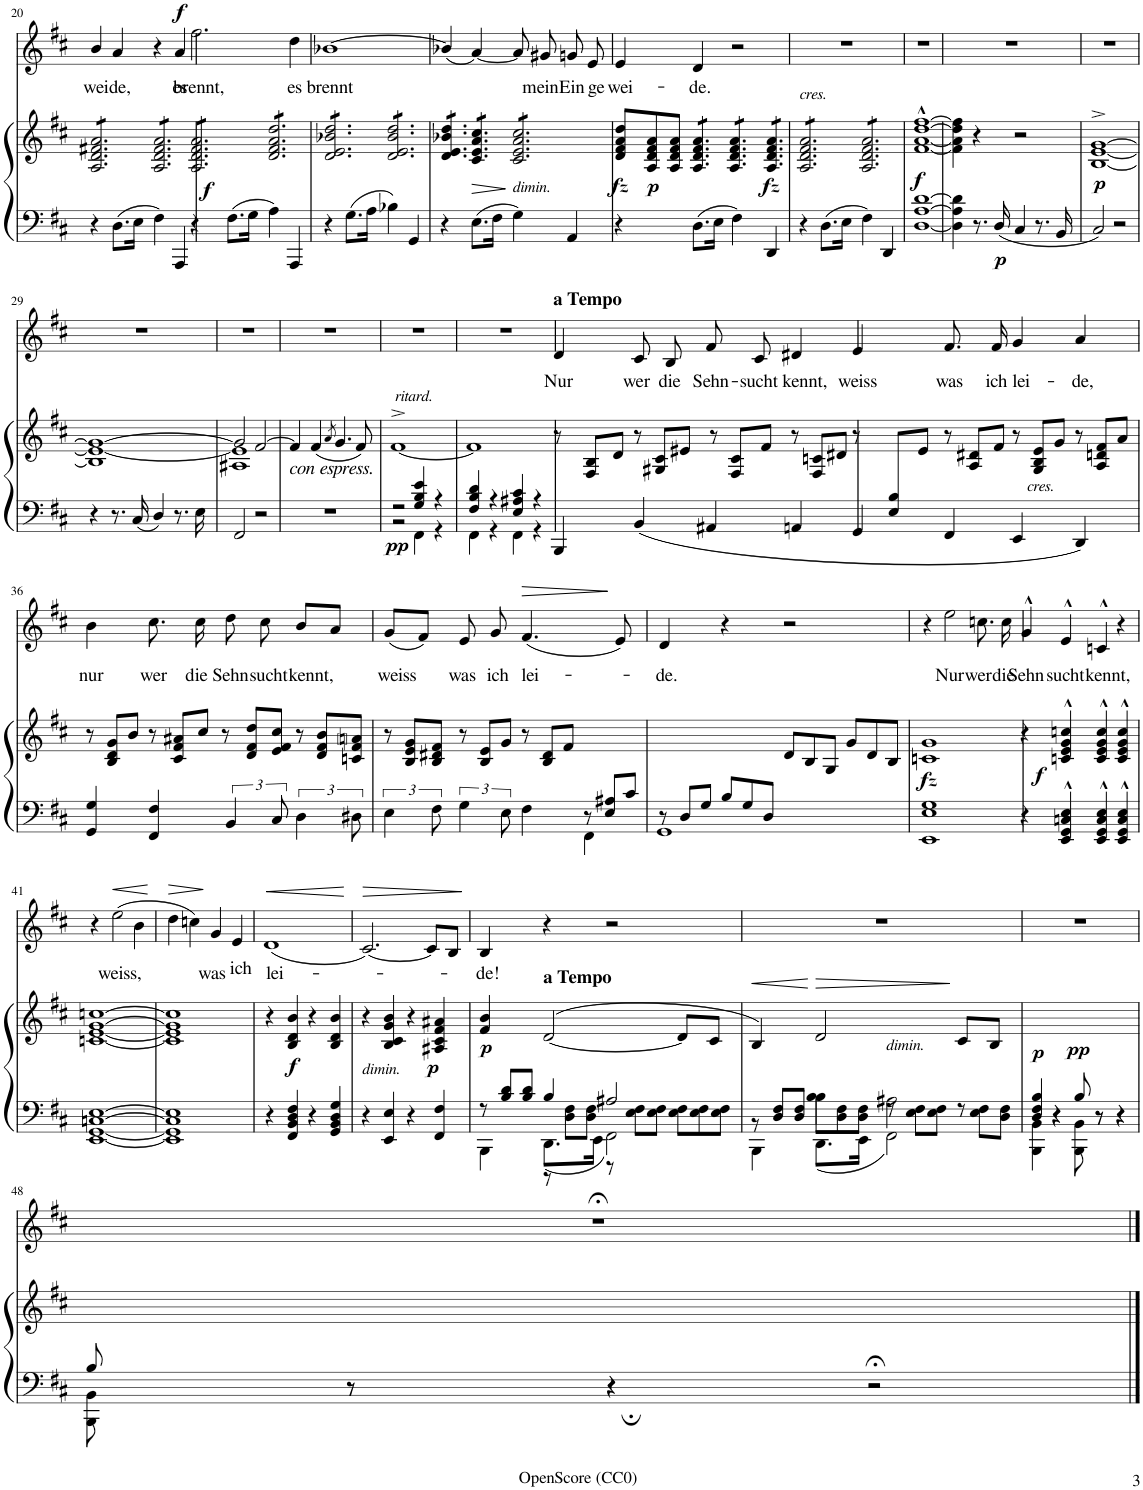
**kern	**kern	**dynam	**kern	**text	**dynam
*part2	*part2	*part2	*part1	*part1	*part1
*staff3	*staff2	*staff2/3	*staff1	*staff1	*staff1
*I"Pianoforte	*	*	*I"Singstimme Voice	*	*
*I'Pno	*	*	*	*	*
!!LO:PB:g=z
*clefF4	*clefG2	*	*clefG2	*	*
*k[f#c#]	*k[f#c#]	*	*k[f#c#]	*	*
*M4/4	*M4/4	*	*M4/4	*	*
*met(c)	*met(c)	*	*met(c)	*	*
=20	=20	=20	=20	=20	=20
!	!	!	!	!LO:LY:b	!
*	*tremolo	*	*	*	*
4r	12A/ 12d/ 12f#X/ 12a/L	.	4b/	wei-	.
.	12A/ 12d/ 12f#X/ 12a/	.	.	.	.
.	12A/ 12d/ 12f#X/ 12a/	.	.	.	.
!	!	!	!	!LO:LY:b	!
8.D\L	12A/ 12d/ 12f#X/ 12a/	.	4a/	-de,	.
.	12A/ 12d/ 12f#X/ 12a/	.	.	.	.
.	12A/ 12d/ 12f#X/ 12a/J	.	.	.	.
16E\Jk	.	.	.	.	.
4F#\	12A/ 12d/ 12f#/ 12a/L	.	4r	.	.
.	12A/ 12d/ 12f#/ 12a/	.	.	.	.
.	12A/ 12d/ 12f#/ 12a/	.	.	.	.
!	!	!	!	!LO:LY:b	!LO:DY:a
4AAA/	12A/ 12d/ 12f#/ 12a/	.	4a/	es	f
.	12A/ 12d/ 12f#/ 12a/	.	.	.	.
.	12A/ 12d/ 12f#/ 12a/J	.	.	.	.
=21	=21	=21	=21	=21	=21
!	!	!LO:DY:b	!	!LO:LY:b	!
4r	12A/ 12d/ 12f#/ 12a/L	f	2.ff#\	brennt,	.
.	12A/ 12d/ 12f#/ 12a/	.	.	.	.
.	12A/ 12d/ 12f#/ 12a/	.	.	.	.
8.F#\L	12A/ 12d/ 12f#/ 12a/	.	.	.	.
.	12A/ 12d/ 12f#/ 12a/	.	.	.	.
.	12A/ 12d/ 12f#/ 12a/J	.	.	.	.
16G\Jk	.	.	.	.	.
4A\	12d/ 12f#/ 12a/ 12dd/L	.	.	.	.
.	12d/ 12f#/ 12a/ 12dd/	.	.	.	.
.	12d/ 12f#/ 12a/ 12dd/	.	.	.	.
!	!	!	!	!LO:LY:b	!
4AAA/	12d/ 12f#/ 12a/ 12dd/	.	4dd\	es	.
.	12d/ 12f#/ 12a/ 12dd/	.	.	.	.
.	12d/ 12f#/ 12a/ 12dd/J	.	.	.	.
=22	=22	=22	=22	=22	=22
!	!	!	!	!LO:LY:b	!
4r	12d/ 12e/ 12b-X/ 12dd/L	.	[1b-X	brennt	.
.	12d/ 12e/ 12b-X/ 12dd/	.	.	.	.
.	12d/ 12e/ 12b-X/ 12dd/	.	.	.	.
8.G\L	12d/ 12e/ 12b-X/ 12dd/	.	.	.	.
.	12d/ 12e/ 12b-X/ 12dd/	.	.	.	.
.	12d/ 12e/ 12b-X/ 12dd/J	.	.	.	.
16A\Jk	.	.	.	.	.
4B-X\	12d/ 12e/ 12b-/ 12dd/L	.	.	.	.
.	12d/ 12e/ 12b-/ 12dd/	.	.	.	.
.	12d/ 12e/ 12b-/ 12dd/	.	.	.	.
4GG/	12d/ 12e/ 12b-/ 12dd/	.	.	.	.
.	12d/ 12e/ 12b-/ 12dd/	.	.	.	.
.	12d/ 12e/ 12b-/ 12dd/J	.	.	.	.
=23	=23	=23	=23	=23	=23
4r	12d/ 12e/ 12b-X/ 12dd/L	.	(4b-X/]	.	.
.	12d/ 12e/ 12b-X/ 12dd/	.	.	.	.
.	12d/ 12e/ 12b-X/ 12dd/J	.	.	.	.
!	!	!LO:HP:b	!	!	!
8.E\L	12c#/ 12e/ 12a/ 12cc#/L	>	[4a/)	.	.
.	12c#/ 12e/ 12a/ 12cc#/	.	.	.	.
.	12c#/ 12e/ 12a/ 12cc#/J	.	.	.	.
16F#\Jk	.	.	.	.	.
!	!LO:TX:b:i:t=dimin.	!	!	!	!
4G\	12c#/ 12e/ 12a/ 12cc#/L	]	8a/]	.	.
.	12c#/ 12e/ 12a/ 12cc#/	.	.	.	.
!	!	!	!	!LO:LY:b	!
.	.	.	8g#X/	mein	.
.	12c#/ 12e/ 12a/ 12cc#/	.	.	.	.
!	!	!	!	!LO:LY:b	!
4AA/	12c#/ 12e/ 12a/ 12cc#/	.	8gn/	Ein-	.
.	12c#/ 12e/ 12a/ 12cc#/	.	.	.	.
!	!	!	!	!LO:LY:b	!
.	.	.	8e/	-ge-	.
.	12c#/ 12e/ 12a/ 12cc#/J	.	.	.	.
*	*Xtremolo	*	*	*	*
=24	=24	=24	=24	=24	=24
*	*Xbrackettup	*	*	*	*
!	!	!LO:DY:b	!	!LO:LY:b	!
4r	12d/ 12f#/ 12a/ 12dd/L	fz	4e/	-wei-	.
!	!	!LO:DY:b	!	!	!
.	12A/ 12d/ 12f#/ 12a/	p	.	.	.
.	12A/ 12d/ 12f#/ 12a/J	.	.	.	.
!	!	!	!	!LO:LY:b	!
*	*tremolo	*	*	*	*
8.D\L	12A/ 12d/ 12f#/ 12a/L	.	4d/	-de.	.
.	12A/ 12d/ 12f#/ 12a/	.	.	.	.
.	12A/ 12d/ 12f#/ 12a/J	.	.	.	.
16E\Jk	.	.	.	.	.
4F#\	12A/ 12d/ 12f#/ 12a/L	.	2r	.	.
.	12A/ 12d/ 12f#/ 12a/	.	.	.	.
.	12A/ 12d/ 12f#/ 12a/J	.	.	.	.
!	!	!LO:DY:b	!	!	!
4DD/	12A/ 12d/ 12f#/ 12a/L	fz	.	.	.
.	12A/ 12d/ 12f#/ 12a/	.	.	.	.
.	12A/ 12d/ 12f#/ 12a/J	.	.	.	.
=25	=25	=25	=25	=25	=25
!	!LO:TX:a:i:t=cres.	!	!	!	!
4r	12A/ 12d/ 12f#/ 12a/L	.	1r	.	.
.	12A/ 12d/ 12f#/ 12a/	.	.	.	.
.	12A/ 12d/ 12f#/ 12a/	.	.	.	.
8.D\L	12A/ 12d/ 12f#/ 12a/	.	.	.	.
.	12A/ 12d/ 12f#/ 12a/	.	.	.	.
.	12A/ 12d/ 12f#/ 12a/J	.	.	.	.
16E\Jk	.	.	.	.	.
4F#\	12A/ 12d/ 12f#/ 12a/L	.	.	.	.
.	12A/ 12d/ 12f#/ 12a/	.	.	.	.
.	12A/ 12d/ 12f#/ 12a/	.	.	.	.
4DD/	12A/ 12d/ 12f#/ 12a/	.	.	.	.
.	12A/ 12d/ 12f#/ 12a/	.	.	.	.
.	12A/ 12d/ 12f#/ 12a/J	.	.	.	.
*	*Xtremolo	*	*	*	*
=26	=26	=26	=26	=26	=26
!	!	!LO:DY:b	!	!	!
[1D [1A [1d	[1f#^^ [1a^^ [1dd^^ [1ff#^^	f	1r	.	.
=27	=27	=27	=27	=27	=27
4D\] 4A\] 4d\]	4f#\] 4a\] 4dd\] 4ff#\]	.	1r	.	.
8.r	4r	.	.	.	.
!	!	!LO:DY:b=2	!	!	!
16D/	.	p	.	.	.
4C#/	2r	.	.	.	.
8.r	.	.	.	.	.
16BB/	.	.	.	.	.
=28	=28	=28	=28	=28	=28
!	!	!LO:DY:b	!	!	!
2C#/	[1B^> [1e^> [1g^>	p	1r	.	.
2r	.	.	.	.	.
!!LO:LB:g=z
=29	=29	=29	=29	=29	=29
4r	1B] 1e_ 1g_	.	1r	.	.
8.r	.	.	.	.	.
16C#/	.	.	.	.	.
4D/	.	.	.	.	.
8.r	.	.	.	.	.
16E\	.	.	.	.	.
=30	=30	=30	=30	=30	=30
*	*^	*	*	*	*
2FF#/	2g/]	1A#X 1e]	.	1r	.	.
2r	[2f#/	.	.	.	.	.
*	*v	*v	*	*	*	*
=31	=31	=31	=31	=31	=31
!	!LO:TX:b:i:t=con espress.	!	!	!	!
1r	4f#/]	.	1r	.	.
.	(4f#/	.	.	.	.
.	8qa/	.	.	.	.
.	4.g/	.	.	.	.
.	8f#/)	.	.	.	.
=32	=32	=32	=32	=32	=32
*^	*	*	*	*	*
!	!	!LO:TX:a:i:t=ritard.	!	!	!	!
!	!	!	!LO:DY:b=2	!	!	!
2r	2r	[1f#^>	pp	1r	.	.
4G/ 4B/ 4e/	4FF#\	.	.	.	.	.
4r	4r	.	.	.	.	.
=33	=33	=33	=33	=33	=33	=33
4F#/ 4B/ 4d/	4FF#\	1f#]	.	1r	.	.
4r	4r	.	.	.	.	.
4E/ 4A#X/ 4c#/	4FF#\	.	.	.	.	.
4r	4r	.	.	.	.	.
=34	=34	=34	=34	=34	=34	=34
!	!	!	!	!LO:TX:a:B:t=a Tempo	!	!
!	!	!	!	!	!LO:LY:b	!
*v	*v	*	*	*	*	*
4BBB/	12r	.	4d/	Nur	.
.	12F#/ 12B/L	.	.	.	.
.	12d/J	.	.	.	.
!	!	!	!	!LO:LY:b	!
4BB/	12r	.	8c#/	wer	.
.	12G#X/ 12c#/L	.	.	.	.
!	!	!	!	!LO:LY:b	!
.	.	.	8B/	die	.
.	12e#X/J	.	.	.	.
!	!	!	!	!LO:LY:b	!
4AA#X/	12r	.	8f#/	Sehn-	.
.	12F#/ 12c#/L	.	.	.	.
!	!	!	!	!LO:LY:b	!
.	.	.	8c#/	-sucht	.
.	12f#/J	.	.	.	.
!	!	!	!	!LO:LY:b	!
4AAn/	12r	.	4d#X/	kennt,	.
.	12F#/ 12cn/L	.	.	.	.
.	12d#X/J	.	.	.	.
=35	=35	=35	=35	=35	=35
*^	*	*	*	*	*
!	!	!	!	!	!LO:LY:b	!
12ryy	4GG/	12r	.	4e/	weiss	.
12E/ 12B/L	.	12ryy	.	.	.	.
6%5ryy	.	12e/J	.	.	.	.
!	!	!	!	!	!LO:LY:b	!
.	4FF#/	12r	.	8.f#/	was	.
.	.	12A/ 12d#X/L	.	.	.	.
.	.	12f#/J	.	.	.	.
!	!	!	!	!	!LO:LY:b	!
.	.	.	.	16f#/	ich	.
!	!	!	!	!	!LO:LY:b	!
.	4EE/	12r	.	4g/	lei-	.
!	!	!LO:TX:b:i:t=cres.	!	!	!	!
.	.	12G/ 12B/ 12e/L	.	.	.	.
.	.	12g/J	.	.	.	.
!	!	!	!	!	!LO:LY:b	!
.	4DD/	12r	.	4a/	-de,	.
.	.	12A/ 12dn/ 12f#/L	.	.	.	.
.	.	12a/J	.	.	.	.
*v	*v	*	*	*	*	*
!!LO:LB:g=z
=36	=36	=36	=36	=36	=36
!	!	!	!	!LO:LY:b	!
4GG/ 4G/	12r	.	4b\	nur	.
.	12B/ 12d/ 12g/L	.	.	.	.
.	12b/J	.	.	.	.
!	!	!	!	!LO:LY:b	!
4FF#/ 4F#/	12r	.	8.cc#\	wer	.
.	12c#/ 12f#/ 12a#X/L	.	.	.	.
.	12cc#/J	.	.	.	.
!	!	!	!	!LO:LY:b	!
.	.	.	16cc#\	die	.
!	!	!	!	!LO:LY:b	!
6BB/	12r	.	8dd\	Sehn-	.
.	12d/ 12f#/ 12dd/L	.	.	.	.
!	!	!	!	!LO:LY:b	!
.	.	.	8cc#\	-sucht	.
12C#/	12e/ 12f#/ 12cc#/J	.	.	.	.
!	!	!	!	!LO:LY:b	!
6D\	12r	.	8b/L	kennt,	.
.	12d/ 12f#/ 12b/L	.	.	.	.
.	.	.	8a/J	.	.
12D#X\	12cn/ 12f#/ 12anj/J	.	.	.	.
=37	=37	=37	=37	=37	=37
*^	*	*	*	*	*
!	!	!	!	!	!LO:LY:b	!
6%5ryy	6E\	12r	.	(8g/L	weiss	.
.	.	12B/ 12e/ 12g/L	.	.	.	.
.	.	.	.	8f#/J)	.	.
.	12F#\	12B/ 12d#X/ 12f#/J	.	.	.	.
!	!	!	!	!	!LO:LY:b	!
.	6G\	12r	.	8e/	was	.
.	.	12B/ 12e/L	.	.	.	.
!	!	!	!	!	!LO:LY:b	!
.	.	.	.	8g/	ich	.
.	12E\	12g/J	.	.	.	.
!	!	!	!	!	!LO:LY:b	!LO:HP:b
.	4F#\	12r	.	(4.f#/	lei-	>
.	.	12B/ 12d#/L	.	.	.	.
.	.	12f#/J	.	.	.	.
*	*	*Xtuplet	*	*	*	*
.	4FF#\	12r	.	.	.	.
12E/ 12A#X/L	.	6ryy	.	.	.	.
.	.	.	.	8e/)	.	]
12c#/J	.	.	.	.	.	.
=38	=38	=38	=38	=38	=38	=38
*	*	*tuplet	*	*	*	*
!	!	!	!	!	!LO:LY:b	!
12ryy	1GG	12r	.	4d/	-de.	.
12D/L	.	12%5ryy	.	.	.	.
12G/J	.	.	.	.	.	.
*Xbrackettup	*	*	*	*	*	*
12B/L	.	.	.	4r	.	.
12G/	.	.	.	.	.	.
12D/J	.	.	.	.	.	.
2ryy	.	12d/L	.	2r	.	.
.	.	12B/	.	.	.	.
.	.	12G/J	.	.	.	.
.	.	12g/L	.	.	.	.
.	.	12d/	.	.	.	.
.	.	12B/J	.	.	.	.
*v	*v	*	*	*	*	*
=39	=39	=39	=39	=39	=39
!	!	!LO:DY:b	!	!	!
1EE 1E 1G	1cn 1g	fz	4r	.	.
!	!	!	!	!LO:LY:b	!
.	.	.	2ee\	Nur	.
!	!	!	!	!LO:LY:b	!
.	.	.	8.ccn\	wer	.
!	!	!	!	!LO:LY:b	!
.	.	.	16cc\	die	.
=40	=40	=40	=40	=40	=40
!	!	!	!	!LO:LY:b	!
4r	4r	.	4g^^/	Sehn-	.
!	!	!LO:DY:b	!	!LO:LY:b	!
4EE/^^ 4GG/^^ 4Cn/^^ 4E/^^	4cn/^^ 4e/^^ 4g/^^ 4ccn/^^	f	4e^^/	-sucht	.
!	!	!	!	!LO:LY:b	!
4EE/^^ 4GG/^^ 4C/^^ 4E/^^	4c/^^ 4e/^^ 4g/^^ 4cc/^^	.	4cn^^/	kennt,	.
4EE/^^ 4GG/^^ 4C/^^ 4E/^^	4c/^^ 4e/^^ 4g/^^ 4cc/^^	.	4r	.	.
!!LO:LB:g=z
=41	=41	=41	=41	=41	=41
[1EE [1GG [>1Cn [1E	[1cn [1e [>1g [1ccn	.	4r	.	.
!	!	!	!	!LO:LY:b	!LO:HP:b
.	.	.	(2ee\	weiss,	<
.	.	.	4b\	.	.
.	.	.	.	.	[
=42	=42	=42	=42	=42	=42
!	!	!	!	!	!LO:HP:b
1EE] 1GG] 1C] 1E]	1c] 1e] 1g] 1cc]	.	4dd\	.	>
.	.	.	4ccn\)	.	.
!	!	!	!	!LO:LY:b	!
.	.	.	4g/	was	]
!	!	!	!	!LO:LY:b	!
.	.	.	4e/	ich	.
=43	=43	=43	=43	=43	=43
!	!	!	!	!LO:LY:b	!LO:HP:b
4r	4r	.	(1d	lei-	<
!	!	!LO:DY:b	!	!	!
4FF#/ 4BB/ 4D/ 4F#/	4B/ 4d/ 4b/	f	.	.	.
4r	4r	.	.	.	.
4GG/ 4BB/ 4D/ 4G/	4B/ 4d/ 4b/	.	.	.	.
.	.	.	.	.	[
=44	=44	=44	=44	=44	=44
!	!LO:TX:b:i:t=dimin.	!	!	!	!
!	!	!	!	!	!LO:HP:b
4r	4r	.	[2.c#/)	.	>
4EE/ 4E/	4B/ 4c#/ 4g/ 4b/	.	.	.	.
4r	4r	.	.	.	.
!	!	!LO:DY:b	!	!	!
4FF#/ 4F#/	4A#X/ 4c#/ 4f#/ 4a#X/	p	8c#/L]	.	.
.	.	.	8B/J	.	.
.	.	.	.	.	]
=45	=45	=45	=45	=45	=45
*Xtuplet	*	*	*	*	*
*^	*	*	*	*	*
*	*^	*	*	*	*	*
!	!	!	!	!LO:DY:b	!	!LO:LY:b	!
12r	4BBB\	4ryy	4f#/ 4b/	p	4B/	-de!	.
12B/ 12d/L	.	.	.	.	.	.	.
12B/ 12d/J	.	.	.	.	.	.	.
!	!	!	!LO:TX:a:B:t=a Tempo	!	!	!	!
4B/	8.DD\L	12r	(>[<2d/	.	4r	.	.
.	.	12D\ 12F#\L	.	.	.	.	.
.	.	12D\ 12F#\J	.	.	.	.	.
.	16EE\Jk	.	.	.	.	.	.
2A#X/	2FF#\	12r	.	.	2r	.	.
.	.	12E\ 12F#\L	.	.	.	.	.
.	.	12E\ 12F#\J	.	.	.	.	.
.	.	12E\ 12F#\L	8d/L]	.	.	.	.
.	.	12E\ 12F#\	.	.	.	.	.
.	.	.	8c#/J	.	.	.	.
.	.	12E\ 12F#\J	.	.	.	.	.
=46	=46	=46	=46	=46	=46	=46	=46
!	!	!	!	!LO:HP:b	!	!	!
*	*	*	*^	*	*	*	*
*	*	*	*	*^	*	*	*	*
12ryy	4BBB\	4ryy	4B/)	12r	2ryy	<	1r	.	.
12D/ 12F#/L	.	.	.	12%11ryy	.	.	.	.	.
12D/ 12F#/J	.	.	.	.	.	.	.	.	.
*	*tuplet	*	*	*	*	*	*	*	*
!	!	!	!	!	!	!LO:HP:n=1:b	!	!	!
4B\	12B\L	8.DD\L	2d/	.	.	[ >	.	.	.
.	12D\ 12F#\	.	.	.	.	.	.	.	.
.	12D\ 12F#\J	.	.	.	.	.	.	.	.
.	.	16EE\Jk	.	.	.	.	.	.	.
!	!	!	!	!	!LO:TX:b:i:t=dimin.	!	!	!	!
2A#X\	12r	2FF#\	.	.	2ryy	.	.	.	.
.	12E\ 12F#\L	.	.	.	.	.	.	.	.
.	12E\ 12F#\J	.	.	.	.	.	.	.	.
.	12r	.	8c#/L	.	.	]	.	.	.
.	12E\ 12F#\L	.	.	.	.	.	.	.	.
.	.	.	8B/J	.	.	.	.	.	.
.	12D\ 12F#\J	.	.	.	.	.	.	.	.
*	*v	*v	*	*	*	*	*	*	*
=47	=47	=47	=47	=47	=47	=47	=47	=47
!	!	!	!	!	!LO:DY:b	!	!	!
*	*	*v	*v	*v	*	*	*	*
4D/ 4F#/ 4B/	4BBB\ 4BB\	4ryy	p	1r	.	.
4ryy	4r	4r	.	.	.	.
!	!	!	!LO:DY:b	!	!	!
8B/	8BBB\ 8BB\	8ryy	pp	.	.	.
4.ryy	8r	8r	.	.	.	.
.	4r	4r	.	.	.	.
!!LO:LB:g=z
=48	=48	=48	=48	=48	=48	=48
8B/	8BBB\ 8BB\	8ryy	.	1r;<	.	.
2..ryy	8r	8r	.	.	.	.
.	4r;	4r	.	.	.	.
.	2r	2r;<	.	.	.	.
*v	*v	*	*	*	*	*
==	==	==	==	==	==
*-	*-	*-	*-	*-	*-
